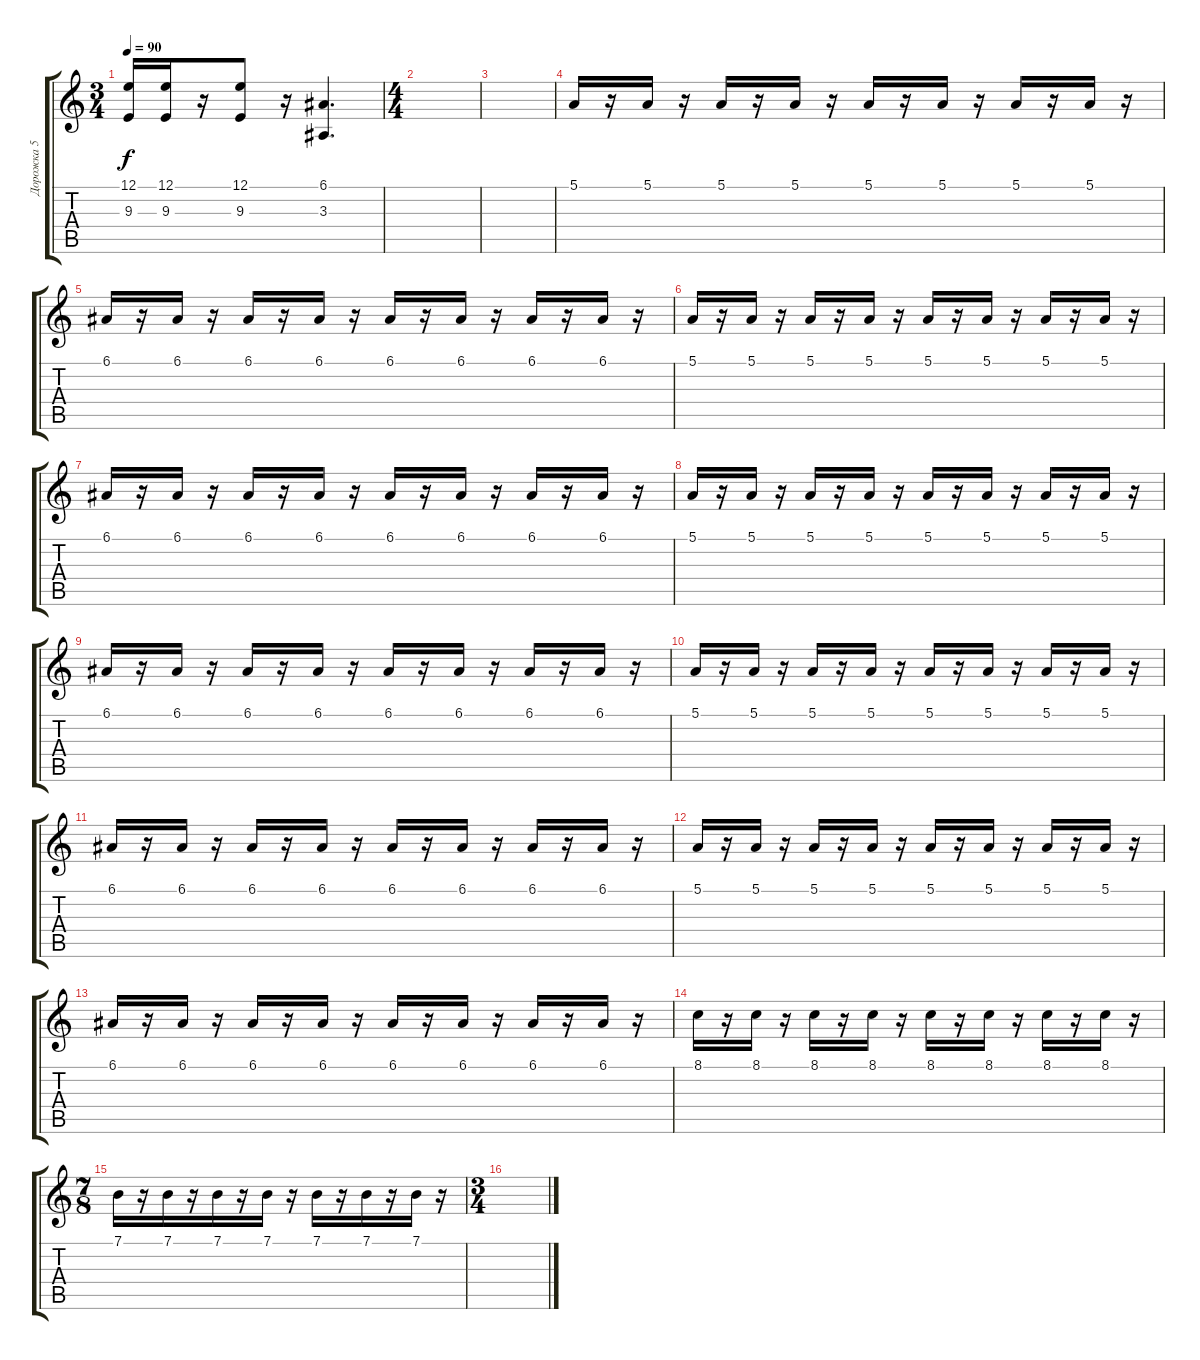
\track ("Дорожка 5" "Дорожка 5") {instrument tremolostrings}
\staff {score tabs}
\tuning (E4 B3 G3 D3 A2 E2) {hide}
\ts (3 4)
\tempo 90
\clef g2
\ks c
(12.1 9.3).16{dy f} (12.1 9.3).16 r.16 (12.1 9.3).8 r.16 (6.1 3.3).4{d} |
\ts (4 4)
|
|
5.1.16 r.16 5.1.16 r.16 5.1.16 r.16 5.1.16 r.16 5.1.16 r.16 5.1.16 r.16 5.1.16 r.16 5.1.16 r.16 |
6.1.16 r.16 6.1.16 r.16 6.1.16 r.16 6.1.16 r.16 6.1.16 r.16 6.1.16 r.16 6.1.16 r.16 6.1.16 r.16 |
5.1.16 r.16 5.1.16 r.16 5.1.16 r.16 5.1.16 r.16 5.1.16 r.16 5.1.16 r.16 5.1.16 r.16 5.1.16 r.16 |
6.1.16 r.16 6.1.16 r.16 6.1.16 r.16 6.1.16 r.16 6.1.16 r.16 6.1.16 r.16 6.1.16 r.16 6.1.16 r.16 |
5.1.16 r.16 5.1.16 r.16 5.1.16 r.16 5.1.16 r.16 5.1.16 r.16 5.1.16 r.16 5.1.16 r.16 5.1.16 r.16 |
6.1.16 r.16 6.1.16 r.16 6.1.16 r.16 6.1.16 r.16 6.1.16 r.16 6.1.16 r.16 6.1.16 r.16 6.1.16 r.16 |
5.1.16 r.16 5.1.16 r.16 5.1.16 r.16 5.1.16 r.16 5.1.16 r.16 5.1.16 r.16 5.1.16 r.16 5.1.16 r.16 |
6.1.16 r.16 6.1.16 r.16 6.1.16 r.16 6.1.16 r.16 6.1.16 r.16 6.1.16 r.16 6.1.16 r.16 6.1.16 r.16 |
5.1.16 r.16 5.1.16 r.16 5.1.16 r.16 5.1.16 r.16 5.1.16 r.16 5.1.16 r.16 5.1.16 r.16 5.1.16 r.16 |
6.1.16 r.16 6.1.16 r.16 6.1.16 r.16 6.1.16 r.16 6.1.16 r.16 6.1.16 r.16 6.1.16 r.16 6.1.16 r.16 |
8.1.16 r.16 8.1.16 r.16 8.1.16 r.16 8.1.16 r.16 8.1.16 r.16 8.1.16 r.16 8.1.16 r.16 8.1.16 r.16 |
\ts (7 8)
7.1.16 r.16 7.1.16 r.16 7.1.16 r.16 7.1.16 r.16 7.1.16 r.16 7.1.16 r.16 7.1.16 r.16 |
\ts (3 4)
